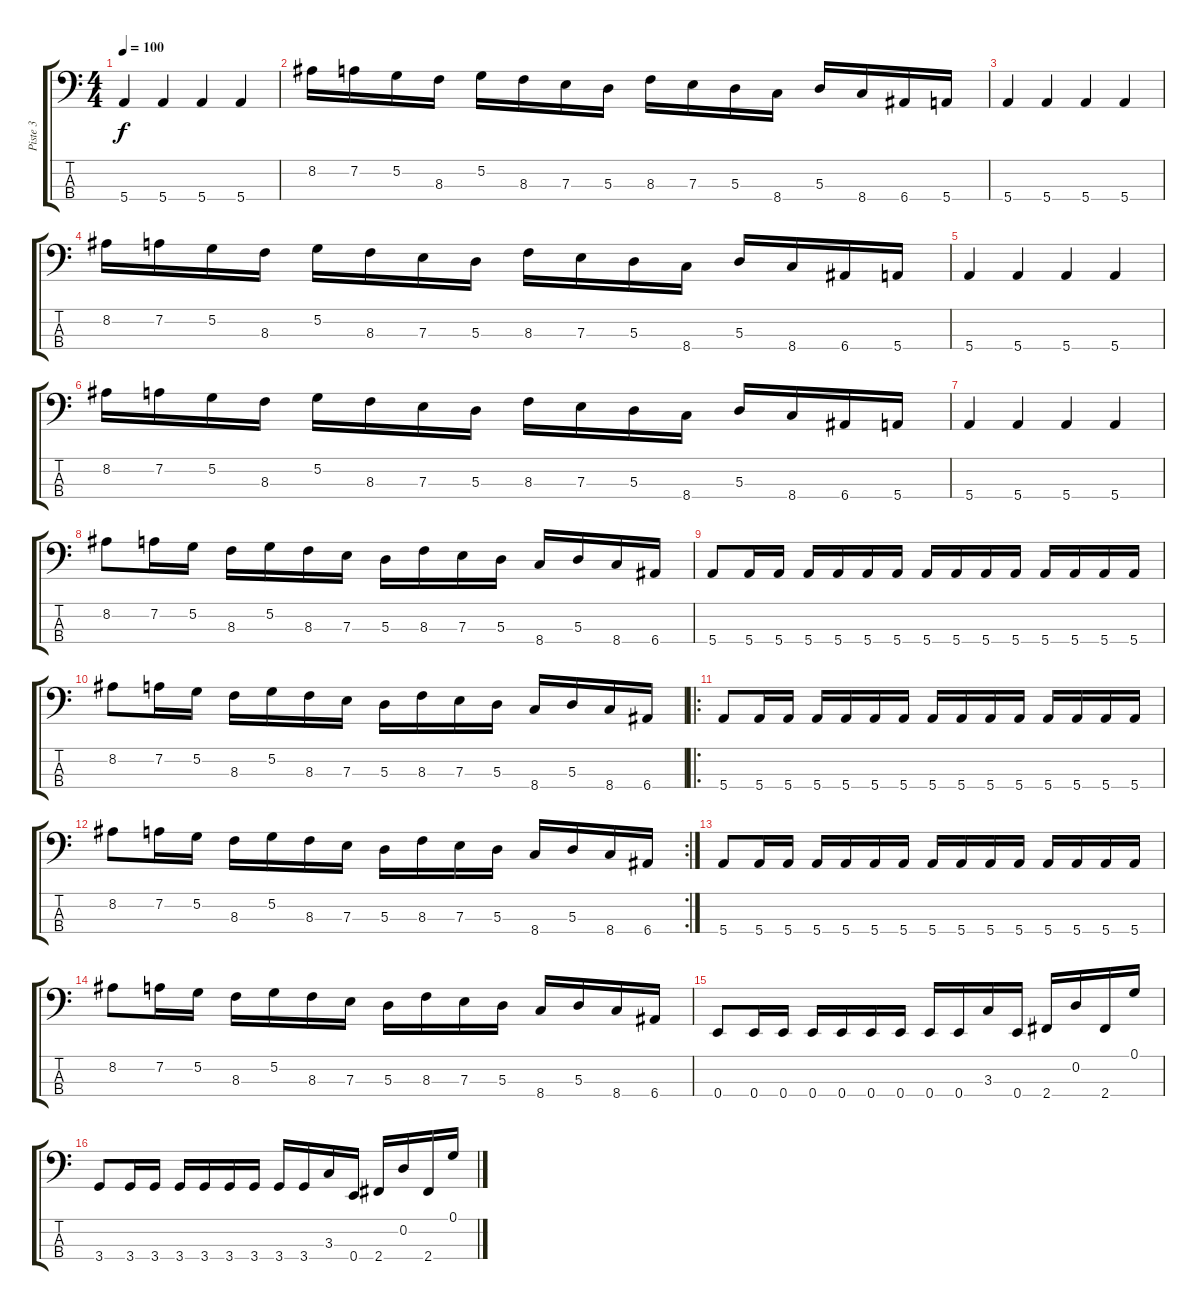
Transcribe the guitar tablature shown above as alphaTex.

\track ("Piste 3" "Piste 3") {instrument electricbasspick}
\staff {score tabs}
\tuning (G2 D2 A1 E1) {hide}
\ts (4 4)
\tempo 100
\clef f4
\ks c
5.4.4{dy f instrument electricbasspick} 5.4.4 5.4.4 5.4.4 |
8.2.16 7.2.16 5.2.16 8.3.16 5.2.16 8.3.16 7.3.16 5.3.16 8.3.16 7.3.16 5.3.16 8.4.16 5.3.16 8.4.16 6.4.16 5.4.16 |
5.4.4 5.4.4 5.4.4 5.4.4 |
8.2.16 7.2.16 5.2.16 8.3.16 5.2.16 8.3.16 7.3.16 5.3.16 8.3.16 7.3.16 5.3.16 8.4.16 5.3.16 8.4.16 6.4.16 5.4.16 |
5.4.4 5.4.4 5.4.4 5.4.4 |
8.2.16 7.2.16 5.2.16 8.3.16 5.2.16 8.3.16 7.3.16 5.3.16 8.3.16 7.3.16 5.3.16 8.4.16 5.3.16 8.4.16 6.4.16 5.4.16 |
5.4.4 5.4.4 5.4.4 5.4.4 |
8.2.8 7.2.16 5.2.16 8.3.16 5.2.16 8.3.16 7.3.16 5.3.16 8.3.16 7.3.16 5.3.16 8.4.16 5.3.16 8.4.16 6.4.16 |
5.4.8 5.4.16 5.4.16 5.4.16 5.4.16 5.4.16 5.4.16 5.4.16 5.4.16 5.4.16 5.4.16 5.4.16 5.4.16 5.4.16 5.4.16 |
8.2.8 7.2.16 5.2.16 8.3.16 5.2.16 8.3.16 7.3.16 5.3.16 8.3.16 7.3.16 5.3.16 8.4.16 5.3.16 8.4.16 6.4.16 |
\ro
5.4.8 5.4.16 5.4.16 5.4.16 5.4.16 5.4.16 5.4.16 5.4.16 5.4.16 5.4.16 5.4.16 5.4.16 5.4.16 5.4.16 5.4.16 |
\rc 2
8.2.8 7.2.16 5.2.16 8.3.16 5.2.16 8.3.16 7.3.16 5.3.16 8.3.16 7.3.16 5.3.16 8.4.16 5.3.16 8.4.16 6.4.16 |
5.4.8 5.4.16 5.4.16 5.4.16 5.4.16 5.4.16 5.4.16 5.4.16 5.4.16 5.4.16 5.4.16 5.4.16 5.4.16 5.4.16 5.4.16 |
8.2.8 7.2.16 5.2.16 8.3.16 5.2.16 8.3.16 7.3.16 5.3.16 8.3.16 7.3.16 5.3.16 8.4.16 5.3.16 8.4.16 6.4.16 |
0.4.8 0.4.16 0.4.16 0.4.16 0.4.16 0.4.16 0.4.16 0.4.16 0.4.16 3.3.16 0.4.16 2.4.16 0.2.16 2.4.16 0.1.16 |
3.4.8 3.4.16 3.4.16 3.4.16 3.4.16 3.4.16 3.4.16 3.4.16 3.4.16 3.3.16 0.4.16 2.4.16 0.2.16 2.4.16 0.1.16
